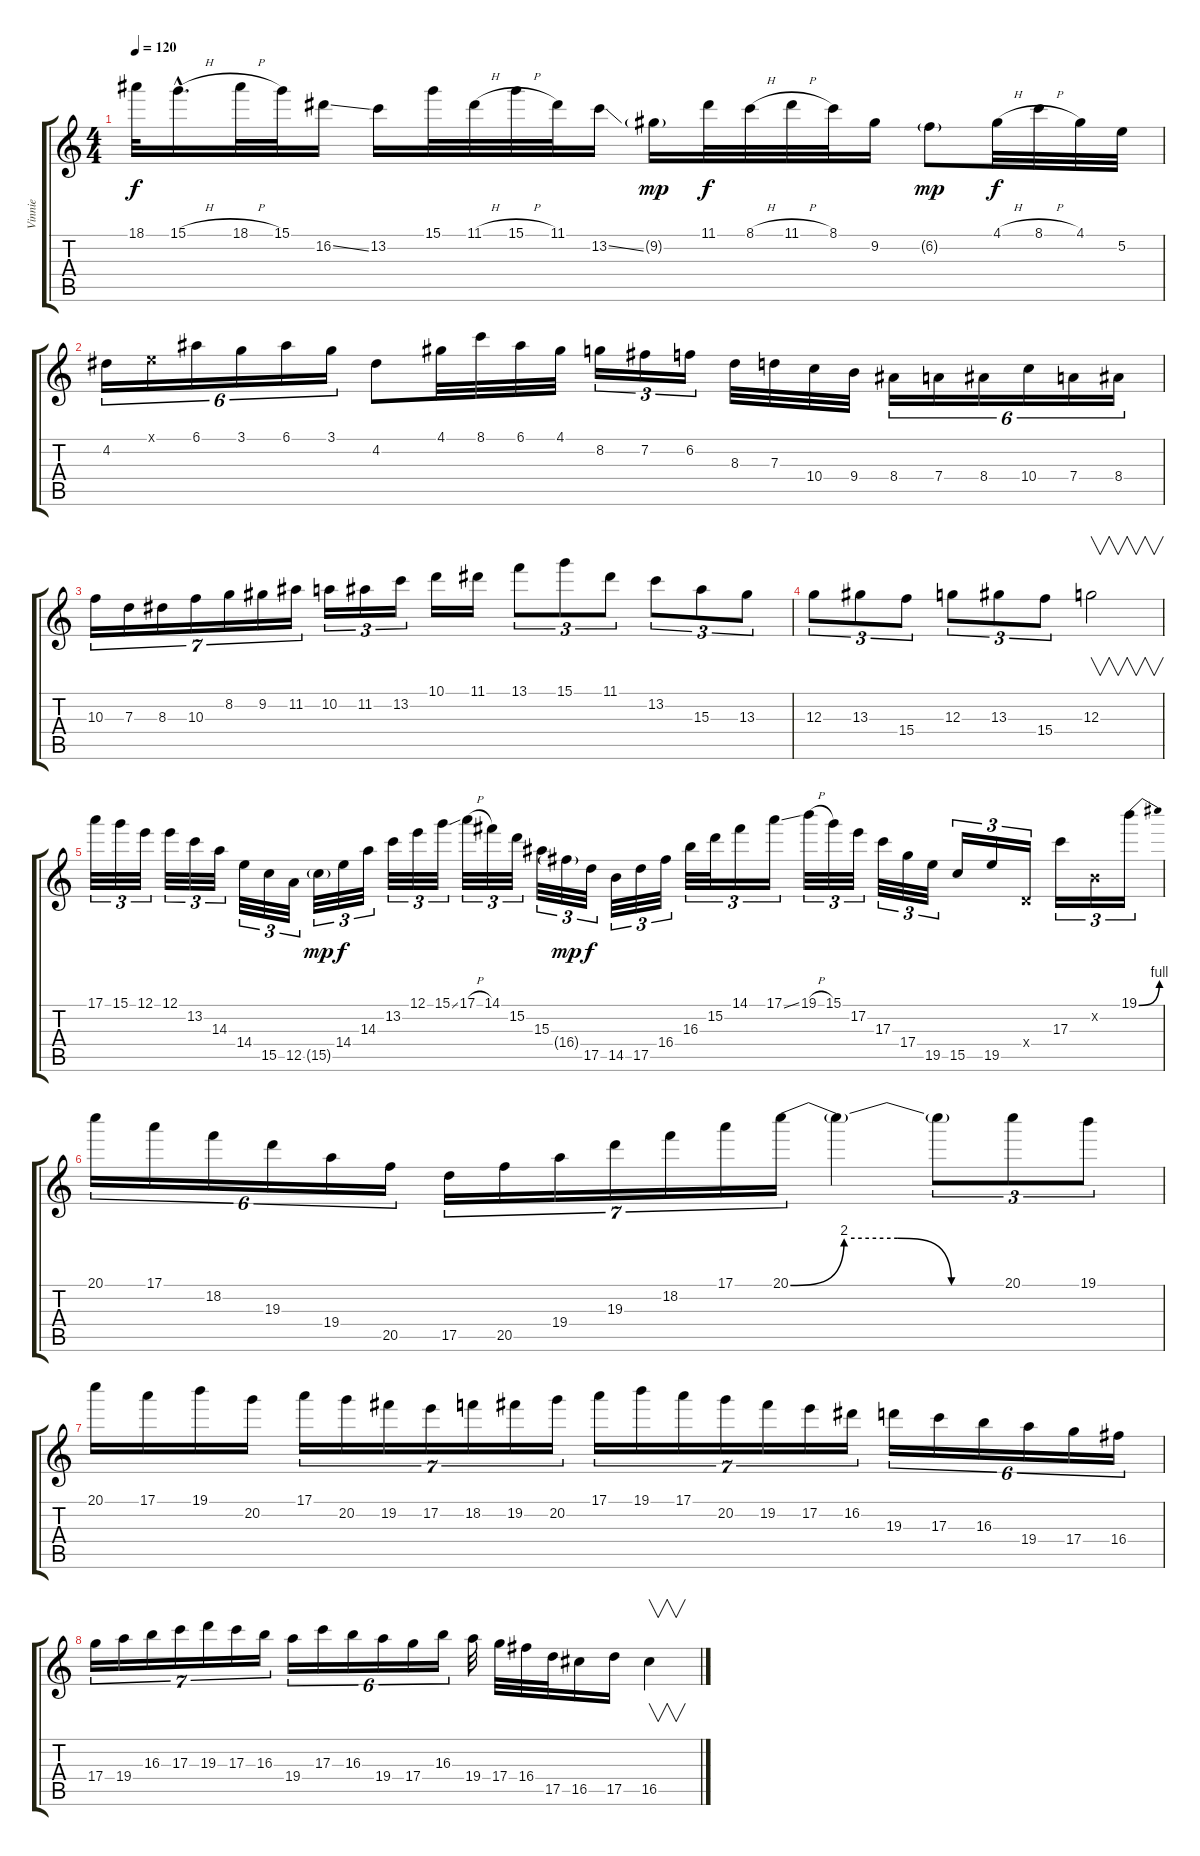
\track ("Vinnie" "Vinnie") {instrument distortionguitar}
\staff {score tabs}
\tuning (E4 B3 G3 D3 A2 E2) {hide}
\ts (4 4)
\tempo 120
\clef g2
\ks c
18.1.32{dy f} 15.1{h hac}.16{d} 18.1{h}.32 15.1.32 16.2{ss}.16 13.2.16 15.1.32 11.1{h}.32 15.1{h}.32 11.1.32 13.2{ss}.16 9.2{g}.16{dy mp} 11.1.32{dy f} 8.1{h}.32 11.1{h}.32 8.1.32 9.2.16 6.2{g}.8{dy mp} 4.1{h}.32{dy f} 8.1{h}.32 4.1.32 5.2.32 |
4.2.16{tu (6 4)} 0.1{x}.16{tu (6 4)} 6.1.16{tu (6 4)} 3.1.16{tu (6 4)} 6.1.16{tu (6 4)} 3.1.16{tu (6 4)} 4.2.8 4.1.32 8.1.32 6.1.32 4.1.32 8.2.16{tu (3 2)} 7.2.16{tu (3 2)} 6.2.16{tu (3 2)} 8.3.32 7.3.32 10.4.32 9.4.32 8.4.16{tu (6 4)} 7.4.16{tu (6 4)} 8.4.16{tu (6 4)} 10.4.16{tu (6 4)} 7.4.16{tu (6 4)} 8.4.16{tu (6 4)} |
10.3.16{tu (7 4)} 7.3.16{tu (7 4)} 8.3.16{tu (7 4)} 10.3.16{tu (7 4)} 8.2.16{tu (7 4)} 9.2.16{tu (7 4)} 11.2.16{tu (7 4)} 10.2.16{tu (3 2)} 11.2.16{tu (3 2)} 13.2.16{tu (3 2)} 10.1.16 11.1.16 13.1.8{tu (3 2)} 15.1.8{tu (3 2)} 11.1.8{tu (3 2)} 13.2.8{tu (3 2)} 15.3.8{tu (3 2)} 13.3.8{tu (3 2)} |
12.3.8{tu (3 2)} 13.3.8{tu (3 2)} 15.4.8{tu (3 2)} 12.3.8{tu (3 2)} 13.3.8{tu (3 2)} 15.4.8{tu (3 2)} 12.3.2{v} |
17.1.32{tu (3 2)} 15.1.32{tu (3 2)} 12.1.32{tu (3 2)} 12.1.32{tu (3 2)} 13.2.32{tu (3 2)} 14.3.32{tu (3 2)} 14.4.32{tu (3 2)} 15.5.32{tu (3 2)} 12.5.32{tu (3 2)} 15.5{g}.32{tu (3 2) dy mp} 14.4.32{tu (3 2) dy f} 14.3.32{tu (3 2)} 13.2.32{tu (3 2)} 12.1.32{tu (3 2)} 15.1{ss}.32{tu (3 2)} 17.1{h}.32{tu (3 2)} 14.1.32{tu (3 2)} 15.2.32{tu (3 2)} 15.3.32{tu (3 2)} 16.4{g}.32{tu (3 2) dy mp} 17.5.32{tu (3 2) dy f} 14.5.32{tu (3 2)} 17.5.32{tu (3 2)} 16.4.32{tu (3 2)} 16.3.32{tu (3 2)} 15.2.32{tu (3 2)} 14.1.16{tu (3 2)} 17.1{ss}.16{tu (3 2)} 19.1{h}.32{tu (3 2)} 15.1.32{tu (3 2)} 17.2.32{tu (3 2)} 17.3.32{tu (3 2)} 17.4.32{tu (3 2)} 19.5.32{tu (3 2)} 15.5.16{tu (3 2)} 19.5.16{tu (3 2)} 0.4{x}.16{tu (3 2)} 17.3.16{tu (3 2)} 0.2{x}.16{tu (3 2)} 19.1{be (bend 0 0 60 4)}.16{tu (3 2)} |
20.1.16{tu (6 4)} 17.1.16{tu (6 4)} 18.2.16{tu (6 4)} 19.3.16{tu (6 4)} 19.4.16{tu (6 4)} 20.5.16{tu (6 4)} 17.5.16{tu (7 4)} 20.5.16{tu (7 4)} 19.4.16{tu (7 4)} 19.3.16{tu (7 4)} 18.2.16{tu (7 4)} 17.1.16{tu (7 4)} 20.1{be (custom 0 0 15 8 30 8 45 0 60 0)}.16{tu (7 4)} 20.1{t}.4 20.1{t}.8{tu (3 2)} 20.1.8{tu (3 2)} 19.1.8{tu (3 2)} |
20.1.16 17.1.16 19.1.16 20.2.16 17.1.16{tu (7 4)} 20.2.16{tu (7 4)} 19.2.16{tu (7 4)} 17.2.16{tu (7 4)} 18.2.16{tu (7 4)} 19.2.16{tu (7 4)} 20.2.16{tu (7 4)} 17.1.16{tu (7 4)} 19.1.16{tu (7 4)} 17.1.16{tu (7 4)} 20.2.16{tu (7 4)} 19.2.16{tu (7 4)} 17.2.16{tu (7 4)} 16.2.16{tu (7 4)} 19.3.16{tu (6 4)} 17.3.16{tu (6 4)} 16.3.16{tu (6 4)} 19.4.16{tu (6 4)} 17.4.16{tu (6 4)} 16.4.16{tu (6 4)} |
17.4.16{tu (7 4)} 19.4.16{tu (7 4)} 16.3.16{tu (7 4)} 17.3.16{tu (7 4)} 19.3.16{tu (7 4)} 17.3.16{tu (7 4)} 16.3.16{tu (7 4)} 19.4.16{tu (6 4)} 17.3.16{tu (6 4)} 16.3.16{tu (6 4)} 19.4.16{tu (6 4)} 17.4.16{tu (6 4)} 16.3.16{tu (6 4)} 19.4.32 17.4.32 16.4.32 17.5.32 16.5.16 17.5.16 16.5.4{v}
